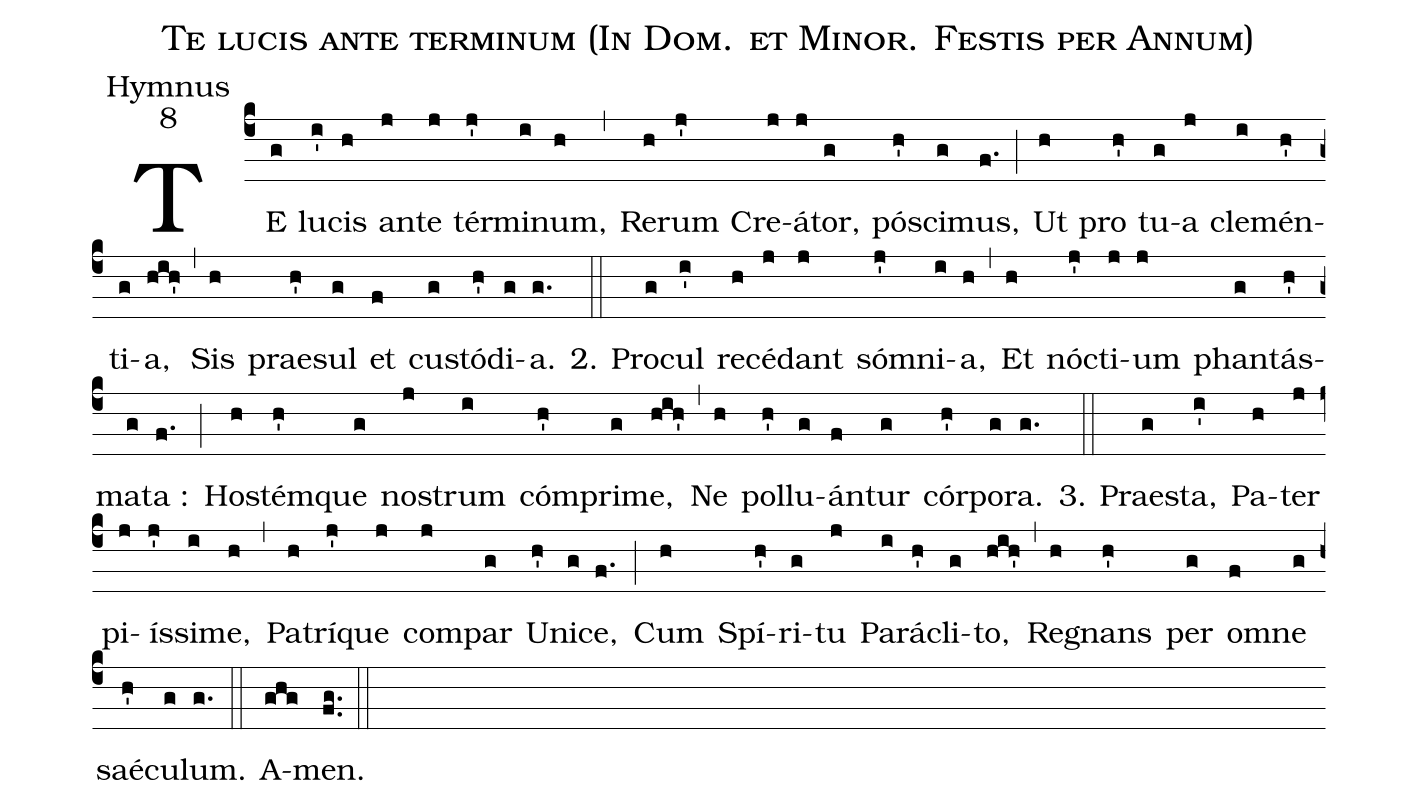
name:Te lucis ante terminum (In Dom. et Minor. Festis per Annum);
office-part:Hymnus;
mode:8;
%%
(c4) TE(g) lu(i')cis(h) an(j)te(j) tér(j')mi(i)num,(h) (,) Re(h)rum(j') Cre(j)á(j)tor,(g) pó(h')sci(g)mus,(f.) (;) Ut(h) pro(h') tu(g)a(j) cle(i)mén(h')ti(g)a,(hih') (,) Sis(h) prae(h')sul(g) et(f) cu(g)stó(h')di(g)a.(g.) (::)
2. Pro(g)cul(i') re(h)cé(j)dant(j) só(j')mni(i)a,(h) (,) Et(h) nó(j')cti(j)um(j) phan(g)tás(h')ma(g)ta :(f.) (;) Ho(h)stém(h')que(g) no(j)strum(i) cóm(h')pri(g)me,(hih') (,) Ne(h) pol(h')lu(g)án(f)tur(g) cór(h')po(g)ra.(g.) (::)
3. Prae(g)sta,(i') Pa(h)ter(j) pi(j)ís(j')si(i)me,(h) (,) Pa(h)trí(j')que(j) com(j)par(g) U(h')ni(g)ce,(f.) (;) Cum(h) Spí(h')ri(g)tu(j) Pa(i)rá(h')cli(g)to,(hih') (,) Re(h)gnans(h') per(g) o(f)mne(g) saé(h')cu(g)lum.(g.) (::)
A(ghg)men.(fg..) (::)
